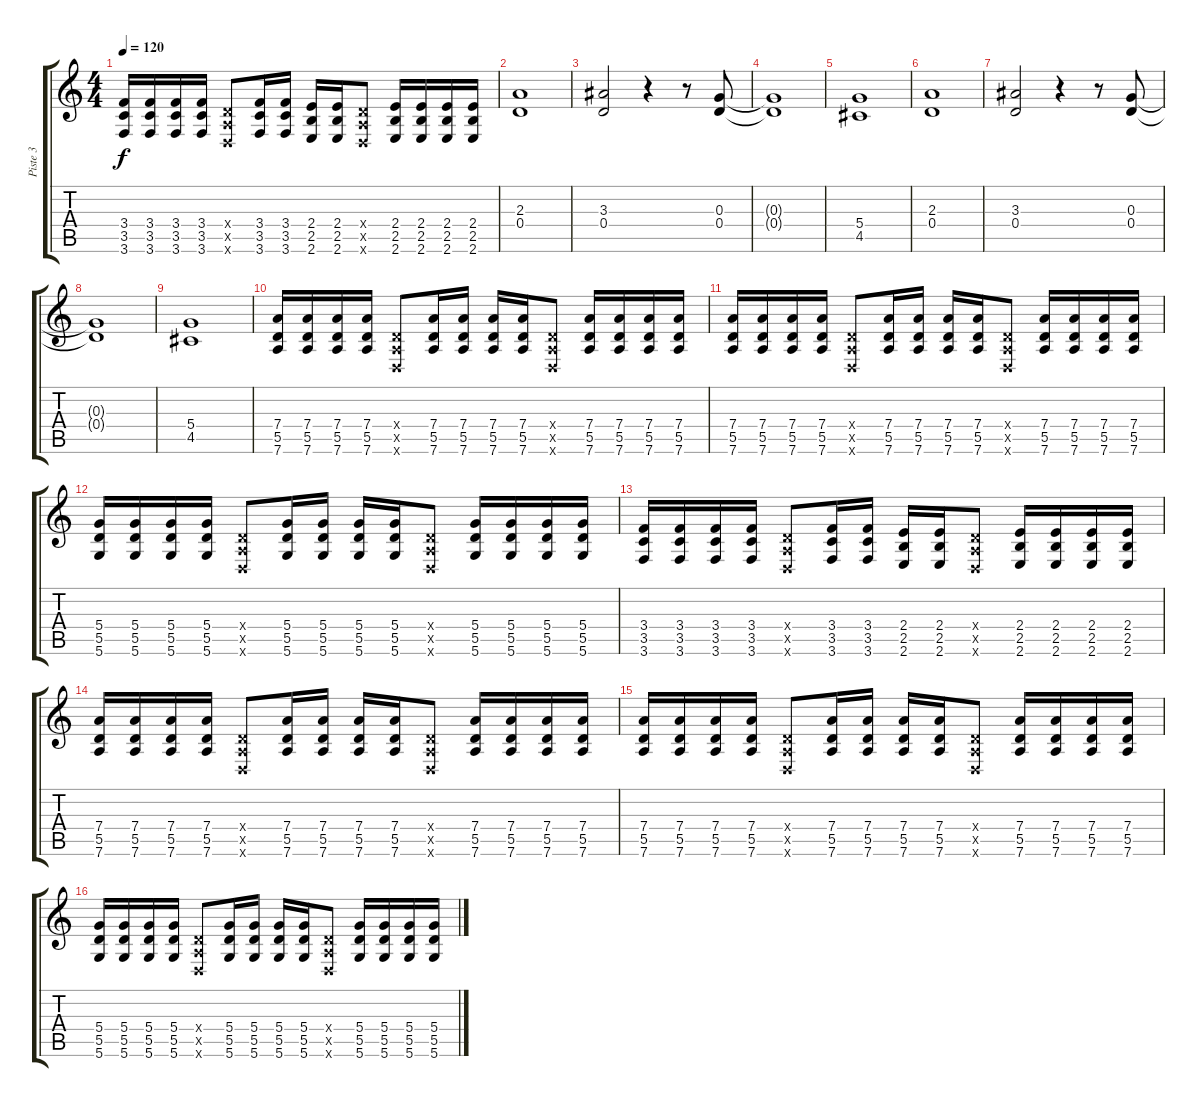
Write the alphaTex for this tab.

\track ("Piste 3" "Piste 3") {instrument electricguitarjazz}
\staff {score tabs}
\tuning (E4 B3 G3 D3 A2 D2) {hide}
\ts (4 4)
\tempo 120
\clef g2
\ks c
(3.4 3.5 3.6).16{dy f} (3.4 3.5 3.6).16 (3.4 3.5 3.6).16 (3.4 3.5 3.6).16 (0.4{x} 0.5{x} 0.6{x}).8 (3.4 3.5 3.6).16 (3.4 3.5 3.6).16 (2.4 2.5 2.6).16 (2.4 2.5 2.6).16 (0.4{x} 0.5{x} 0.6{x}).8 (2.4 2.5 2.6).16 (2.4 2.5 2.6).16 (2.4 2.5 2.6).16 (2.4 2.5 2.6).16 |
(2.3 0.4).1{volume 9 balance 0 instrument electricguitarclean} |
(3.3 0.4).2 r.4 r.8 (0.3 0.4).8 |
(0.3{t} 0.4{t}).1 |
(5.4 4.5).1 |
(2.3 0.4).1{volume 9 balance 0 instrument electricguitarclean} |
(3.3 0.4).2 r.4 r.8 (0.3 0.4).8 |
(0.3{t} 0.4{t}).1 |
(5.4 4.5).1 |
(7.4 5.5 7.6).16{volume 8 balance 8 instrument overdrivenguitar} (7.4 5.5 7.6).16 (7.4 5.5 7.6).16 (7.4 5.5 7.6).16 (0.4{x} 0.5{x} 0.6{x}).8 (7.4 5.5 7.6).16 (7.4 5.5 7.6).16 (7.4 5.5 7.6).16 (7.4 5.5 7.6).16 (0.4{x} 0.5{x} 0.6{x}).8 (7.4 5.5 7.6).16 (7.4 5.5 7.6).16 (7.4 5.5 7.6).16 (7.4 5.5 7.6).16 |
(7.4 5.5 7.6).16 (7.4 5.5 7.6).16 (7.4 5.5 7.6).16 (7.4 5.5 7.6).16 (0.4{x} 0.5{x} 0.6{x}).8 (7.4 5.5 7.6).16 (7.4 5.5 7.6).16 (7.4 5.5 7.6).16 (7.4 5.5 7.6).16 (0.4{x} 0.5{x} 0.6{x}).8 (7.4 5.5 7.6).16 (7.4 5.5 7.6).16 (7.4 5.5 7.6).16 (7.4 5.5 7.6).16 |
(5.4 5.5 5.6).16 (5.4 5.5 5.6).16 (5.4 5.5 5.6).16 (5.4 5.5 5.6).16 (0.4{x} 0.5{x} 0.6{x}).8 (5.4 5.5 5.6).16 (5.4 5.5 5.6).16 (5.4 5.5 5.6).16 (5.4 5.5 5.6).16 (0.4{x} 0.5{x} 0.6{x}).8 (5.4 5.5 5.6).16 (5.4 5.5 5.6).16 (5.4 5.5 5.6).16 (5.4 5.5 5.6).16 |
(3.4 3.5 3.6).16 (3.4 3.5 3.6).16 (3.4 3.5 3.6).16 (3.4 3.5 3.6).16 (0.4{x} 0.5{x} 0.6{x}).8 (3.4 3.5 3.6).16 (3.4 3.5 3.6).16 (2.4 2.5 2.6).16 (2.4 2.5 2.6).16 (0.4{x} 0.5{x} 0.6{x}).8 (2.4 2.5 2.6).16 (2.4 2.5 2.6).16 (2.4 2.5 2.6).16 (2.4 2.5 2.6).16 |
(7.4 5.5 7.6).16 (7.4 5.5 7.6).16 (7.4 5.5 7.6).16 (7.4 5.5 7.6).16 (0.4{x} 0.5{x} 0.6{x}).8 (7.4 5.5 7.6).16 (7.4 5.5 7.6).16 (7.4 5.5 7.6).16 (7.4 5.5 7.6).16 (0.4{x} 0.5{x} 0.6{x}).8 (7.4 5.5 7.6).16 (7.4 5.5 7.6).16 (7.4 5.5 7.6).16 (7.4 5.5 7.6).16 |
(7.4 5.5 7.6).16 (7.4 5.5 7.6).16 (7.4 5.5 7.6).16 (7.4 5.5 7.6).16 (0.4{x} 0.5{x} 0.6{x}).8 (7.4 5.5 7.6).16 (7.4 5.5 7.6).16 (7.4 5.5 7.6).16 (7.4 5.5 7.6).16 (0.4{x} 0.5{x} 0.6{x}).8 (7.4 5.5 7.6).16 (7.4 5.5 7.6).16 (7.4 5.5 7.6).16 (7.4 5.5 7.6).16 |
(5.4 5.5 5.6).16 (5.4 5.5 5.6).16 (5.4 5.5 5.6).16 (5.4 5.5 5.6).16 (0.4{x} 0.5{x} 0.6{x}).8 (5.4 5.5 5.6).16 (5.4 5.5 5.6).16 (5.4 5.5 5.6).16 (5.4 5.5 5.6).16 (0.4{x} 0.5{x} 0.6{x}).8 (5.4 5.5 5.6).16 (5.4 5.5 5.6).16 (5.4 5.5 5.6).16 (5.4 5.5 5.6).16
